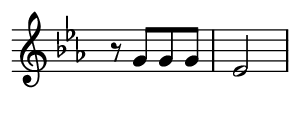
\version "2.22.0"
\include "../template-1.ly"

#(set! paper-alist (cons '("my size" . (cons (* 2 in) (* .75 in))) paper-alist))

%#(set-global-staff-size 11)

\paper {
  #(set-paper-size "my size" )
}

\layout {
  \context {
    \Staff
    \remove "Time_signature_engraver"
  }
}

circle =
  \once \override NoteHead.stencil = #(lambda (grob)
                                      (let* ((note (ly:note-head::print grob))
                                             (combo-stencil (ly:stencil-add
                                                             note
                                                             (circle-stencil note 0.1 0.8))))
                                        (ly:make-stencil (ly:stencil-expr combo-stencil)
                                          (ly:stencil-extent note X)
                                          (ly:stencil-extent note Y))))

global = {
  \key c \minor
  \time 2/4

}

right = \relative c'' {
  \global
  \setAnalysisBracket #blue
  \set Timing.beamExceptions = #'()
  \set Timing.baseMoment = #(ly:make-moment 1/2)
  \set Timing.beatStructure = #'(2)

  r8 g g g es2

}

\score {
  <<
    \new Staff = "right" \with {
      midiInstrument = "acoustic grand"
      %\remove Time_signature_engraver
      instrumentName = " "
    } \right
  >>

  \layout { }
  \midi {
    \tempo 2=80
  }
}
